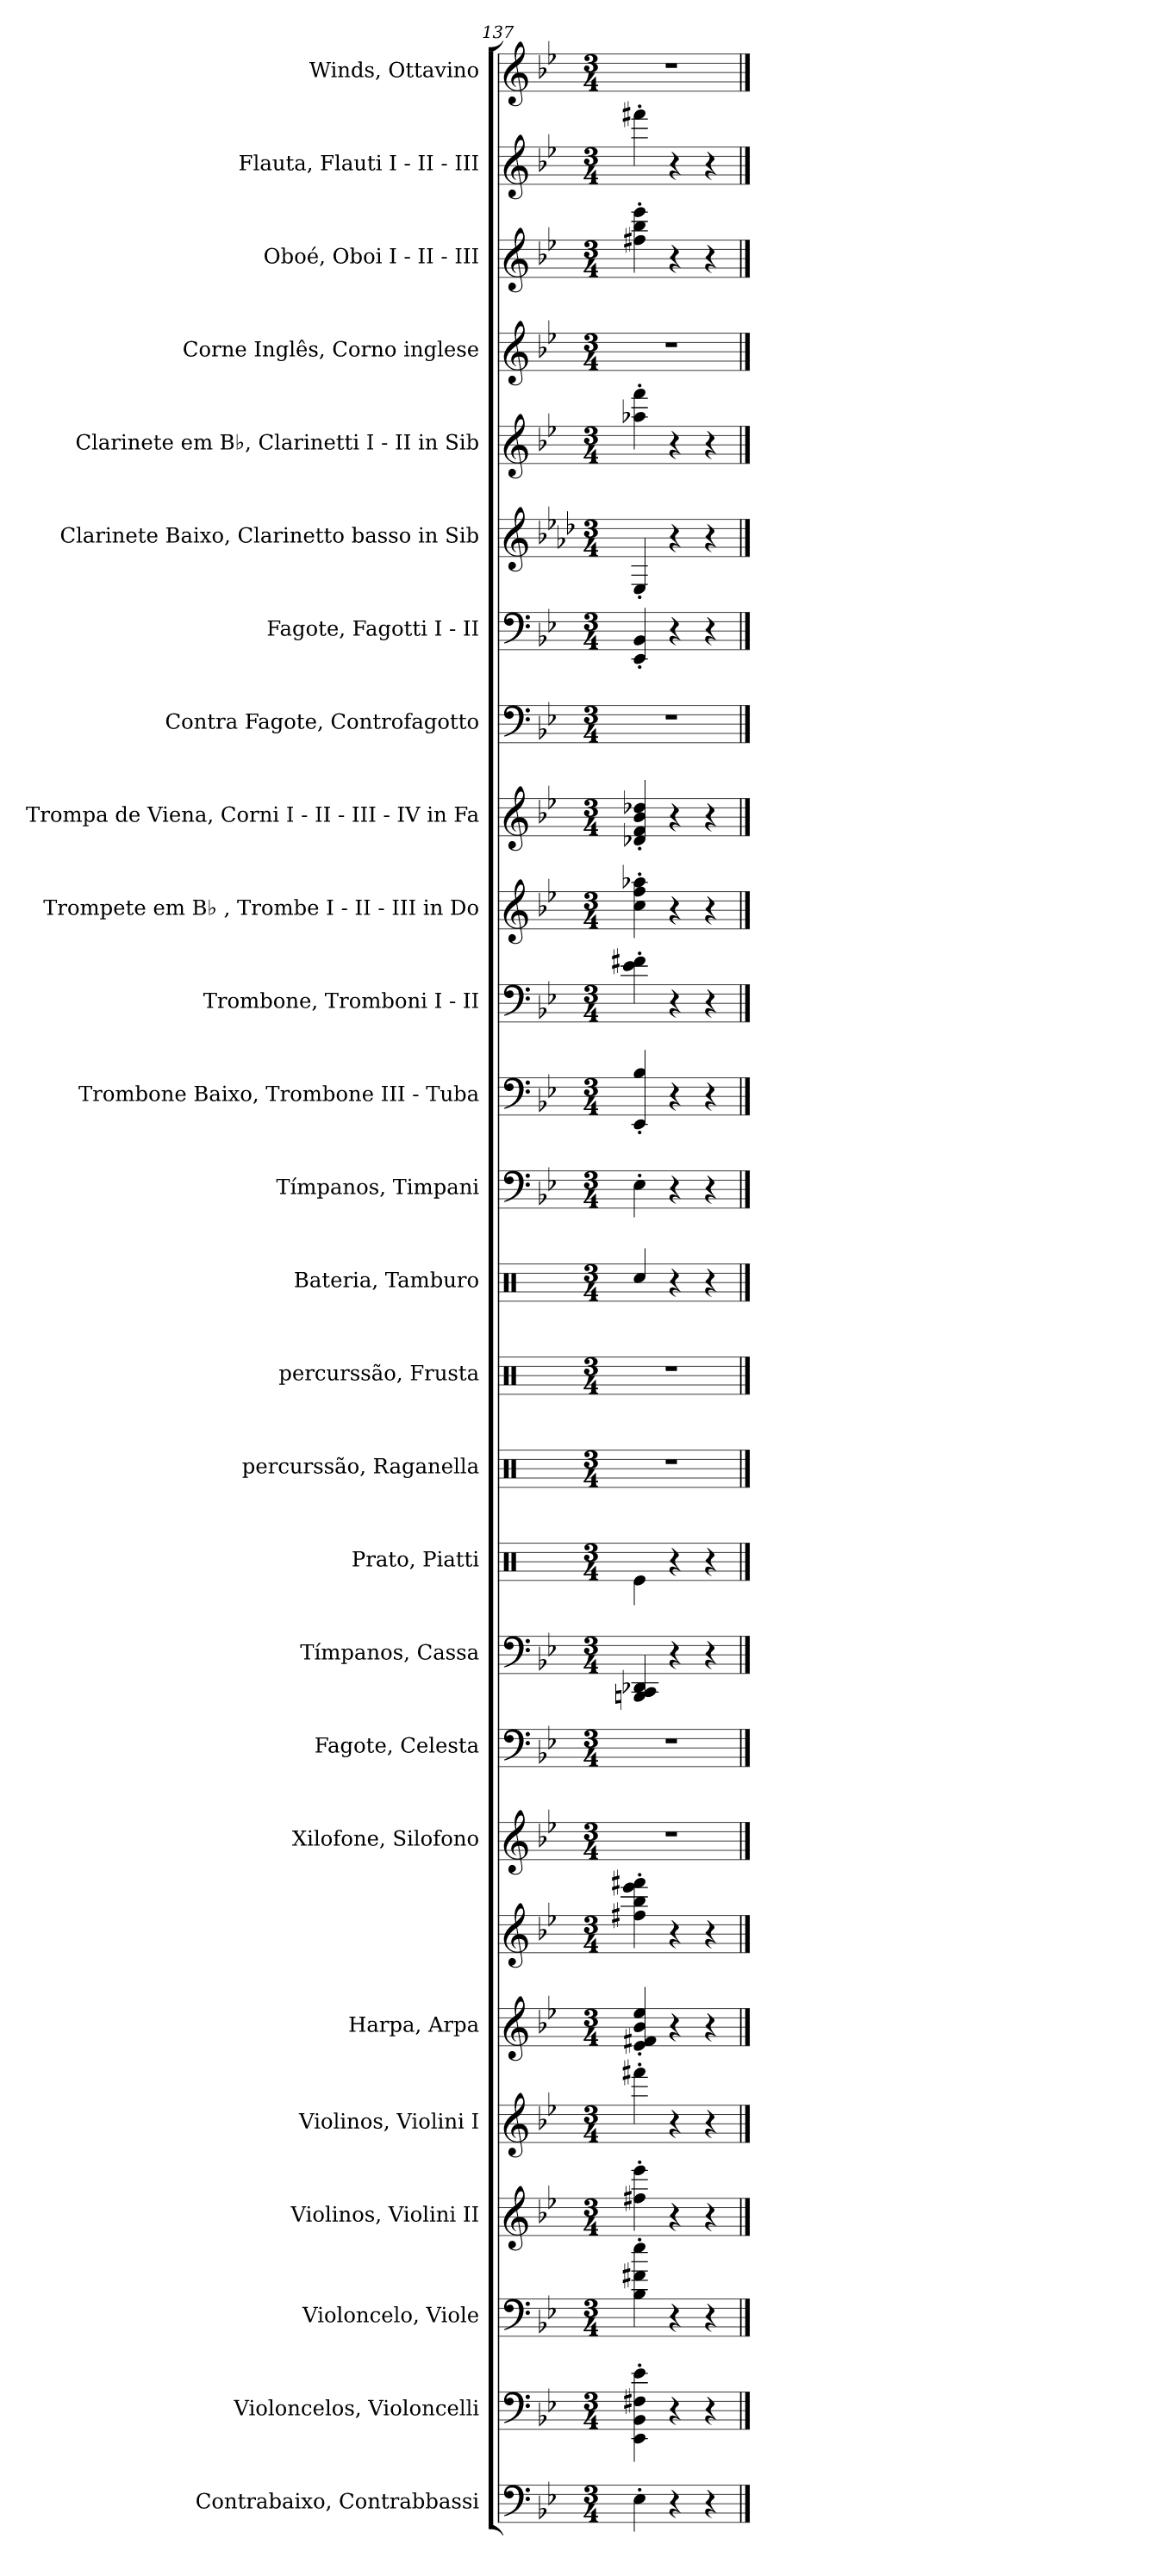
**kern	**kern	**kern	**kern	**kern	**kern	**kern	**kern	**kern	**kern	**kern	**kern	**kern	**kern	**kern	**kern	**kern	**kern	**kern	**kern	**kern	**kern	**kern	**kern	**kern	**kern	**kern
*part26	*part25	*part24	*part23	*part22	*part21	*part21	*part20	*part19	*part18	*part17	*part16	*part15	*part14	*part13	*part12	*part11	*part10	*part9	*part8	*part7	*part6	*part5	*part4	*part3	*part2	*part1
*staff27	*staff26	*staff25	*staff24	*staff23	*staff22	*staff21	*staff20	*staff19	*staff18	*staff17	*staff16	*staff15	*staff14	*staff13	*staff12	*staff11	*staff10	*staff9	*staff8	*staff7	*staff6	*staff5	*staff4	*staff3	*staff2	*staff1
*I"Contrabaixo, Contrabbassi	*I"Violoncelos, Violoncelli	*I"Violoncelo, Viole	*I"Violinos, Violini II	*I"Violinos, Violini I	*I"Harpa, Arpa	*	*I"Xilofone, Silofono	*I"Fagote, Celesta	*I"Tímpanos, Cassa	*I"Prato, Piatti	*I"percurssão, Raganella	*I"percurssão, Frusta	*I"Bateria, Tamburo	*I"Tímpanos, Timpani	*I"Trombone Baixo, Trombone III - Tuba	*I"Trombone, Tromboni I - II	*I"Trompete em B♭ , Trombe I - II - III in Do	*I"Trompa de Viena, Corni I - II - III - IV in Fa	*I"Contra Fagote, Controfagotto	*I"Fagote, Fagotti I - II	*I"Clarinete Baixo, Clarinetto basso in Sib	*I"Clarinete em B♭, Clarinetti I - II in Sib	*I"Corne Inglês, Corno inglese	*I"Oboé, Oboi I - II - III	*I"Flauta, Flauti I - II - III	*I"Winds, Ottavino
*I'Cb.	*I'Vcs.	*I'Vc.	*I'Vno.	*I'Vno.	*I'Hpa.	*	*I'Xil.	*I'Fg.	*	*I'Prt.	*I'Perc.	*I'Perc.	*	*I'Timp.	*I'Tbn. B.	*I'Tbn.	*I'Tp. B♭	*	*I'Ct. Fg.	*I'Fg.	*I'Cl. B.	*I'Cl. B♭	*I'C. I.	*I'Ob.	*I'Fl.	*I'Wi.
*clefF4	*clefF4	*clefF4	*clefG2	*clefG2	*clefG2	*clefG2	*clefG2	*clefF4	*clefF4	*clefX	*clefX	*clefX	*clefX	*clefF4	*clefF4	*clefF4	*clefG2	*clefG2	*clefF4	*clefF4	*clefG2	*clefG2	*clefG2	*clefG2	*clefG2	*clefG2
*ITrd7c12	*	*	*	*	*	*	*ITrd-7c-12	*	*	*	*	*	*	*	*	*	*ITrd1c2	*ITrd4c7	*ITrd7c12	*	*ITrd8c14	*ITrd1c2	*ITrd4c7	*	*	*
*k[b-e-]	*k[b-e-]	*k[b-e-]	*k[b-e-]	*k[b-e-]	*k[b-e-]	*k[b-e-]	*k[b-e-]	*k[b-e-]	*k[b-e-]	*k[]	*k[]	*k[]	*k[]	*k[b-e-]	*k[b-e-]	*k[b-e-]	*k[b-e-a-d-]	*k[b-e-a-]	*k[b-e-]	*k[b-e-]	*k[b-e-a-d-]	*k[b-e-a-d-]	*k[b-e-a-]	*k[b-e-]	*k[b-e-]	*k[b-e-]
*M3/4	*M3/4	*M3/4	*M3/4	*M3/4	*M3/4	*M3/4	*M3/4	*M3/4	*M3/4	*M3/4	*M3/4	*M3/4	*M3/4	*M3/4	*M3/4	*M3/4	*M3/4	*M3/4	*M3/4	*M3/4	*M3/4	*M3/4	*M3/4	*M3/4	*M3/4	*M3/4
*MM140	*MM140	*MM140	*MM140	*MM140	*MM140	*MM140	*MM140	*MM140	*MM140	*MM140	*MM140	*MM140	*MM140	*MM140	*MM140	*MM140	*MM140	*MM140	*MM140	*MM140	*MM140	*MM140	*MM140	*MM140	*MM140	*MM140
=137	=137	=137	=137	=137	=137	=137	=137	=137	=137	=137	=137	=137	=137	=137	=137	=137	=137	=137	=137	=137	=137	=137	=137	=137	=137	=137
4EE-'\	4EE-\' 4BB-\' 4F#X\' 4e-\'	4B-\' 4f#X\' 4ee-\'	4ff#X\' 4eee-\'	4fff#X'\	4e-/' 4f#X/' 4b-/' 4ee-/'	4ff#X\' 4bb-\' 4eee-\' 4fff#X\'	2.r	2.r	4BBBn/ 4CC/ 4DD-X/	4Re\	2.r	2.r	4Rcc/	4E-'\	4EE-/' 4B-/'	4e-\' 4f#X\'	4b-\' 4ee-\' 4gg-X\'	4G-X/' 4B-/' 4e-/' 4g-X/'	2.r	4EE-/' 4BB-/'	4EE-'/	4gg-X\' 4eee-\'	2.r	4ff#X\' 4bb-\' 4eee-\'	4fff#X'\	2.r
4r	4r	4r	4r	4r	4r	4r	.	.	4r	4r	.	.	4r	4r	4r	4r	4r	4r	.	4r	4r	4r	.	4r	4r	.
4r	4r	4r	4r	4r	4r	4r	.	.	4r	4r	.	.	4r	4r	4r	4r	4r	4r	.	4r	4r	4r	.	4r	4r	.
==	==	==	==	==	==	==	==	==	==	==	==	==	==	==	==	==	==	==	==	==	==	==	==	==	==	==
*-	*-	*-	*-	*-	*-	*-	*-	*-	*-	*-	*-	*-	*-	*-	*-	*-	*-	*-	*-	*-	*-	*-	*-	*-	*-	*-
